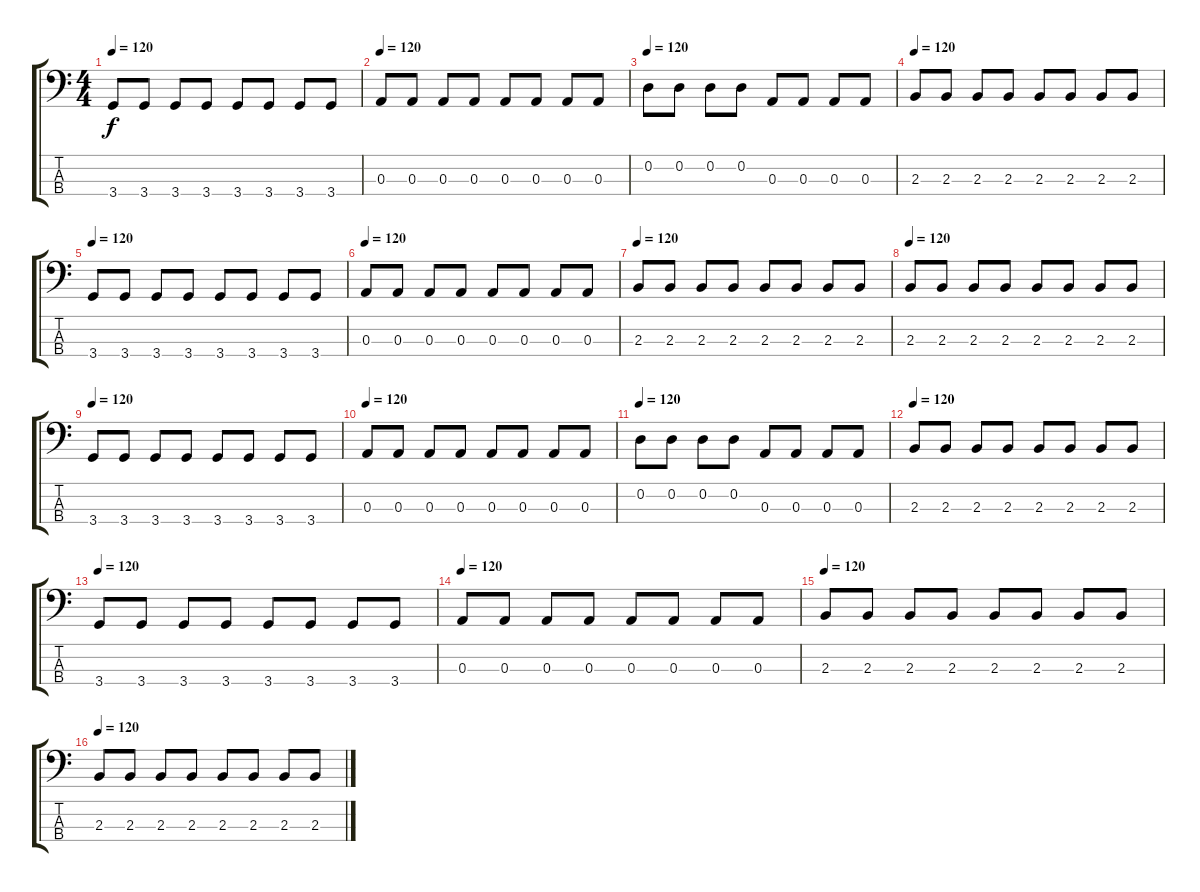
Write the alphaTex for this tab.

\track "" {instrument electricbasspick}
\staff {score tabs}
\tuning (G2 D2 A1 E1) {hide}
\ts (4 4)
\tempo 120
\clef f4
\ks c
3.4.8{dy f} 3.4.8 3.4.8 3.4.8 3.4.8 3.4.8 3.4.8 3.4.8 |
\tempo 120
0.3.8 0.3.8 0.3.8 0.3.8 0.3.8 0.3.8 0.3.8 0.3.8 |
\tempo 120
0.2.8 0.2.8 0.2.8 0.2.8 0.3.8 0.3.8 0.3.8 0.3.8 |
\tempo 120
2.3.8 2.3.8 2.3.8 2.3.8 2.3.8 2.3.8 2.3.8 2.3.8 |
\tempo 120
3.4.8 3.4.8 3.4.8 3.4.8 3.4.8 3.4.8 3.4.8 3.4.8 |
\tempo 120
0.3.8 0.3.8 0.3.8 0.3.8 0.3.8 0.3.8 0.3.8 0.3.8 |
\tempo 120
2.3.8 2.3.8 2.3.8 2.3.8 2.3.8 2.3.8 2.3.8 2.3.8 |
\tempo 120
2.3.8 2.3.8 2.3.8 2.3.8 2.3.8 2.3.8 2.3.8 2.3.8 |
\tempo 120
3.4.8 3.4.8 3.4.8 3.4.8 3.4.8 3.4.8 3.4.8 3.4.8 |
\tempo 120
0.3.8 0.3.8 0.3.8 0.3.8 0.3.8 0.3.8 0.3.8 0.3.8 |
\tempo 120
0.2.8 0.2.8 0.2.8 0.2.8 0.3.8 0.3.8 0.3.8 0.3.8 |
\tempo 120
2.3.8 2.3.8 2.3.8 2.3.8 2.3.8 2.3.8 2.3.8 2.3.8 |
\tempo 120
3.4.8 3.4.8 3.4.8 3.4.8 3.4.8 3.4.8 3.4.8 3.4.8 |
\tempo 120
0.3.8 0.3.8 0.3.8 0.3.8 0.3.8 0.3.8 0.3.8 0.3.8 |
\tempo 120
2.3.8 2.3.8 2.3.8 2.3.8 2.3.8 2.3.8 2.3.8 2.3.8 |
\tempo 120
2.3.8 2.3.8 2.3.8 2.3.8 2.3.8 2.3.8 2.3.8 2.3.8
